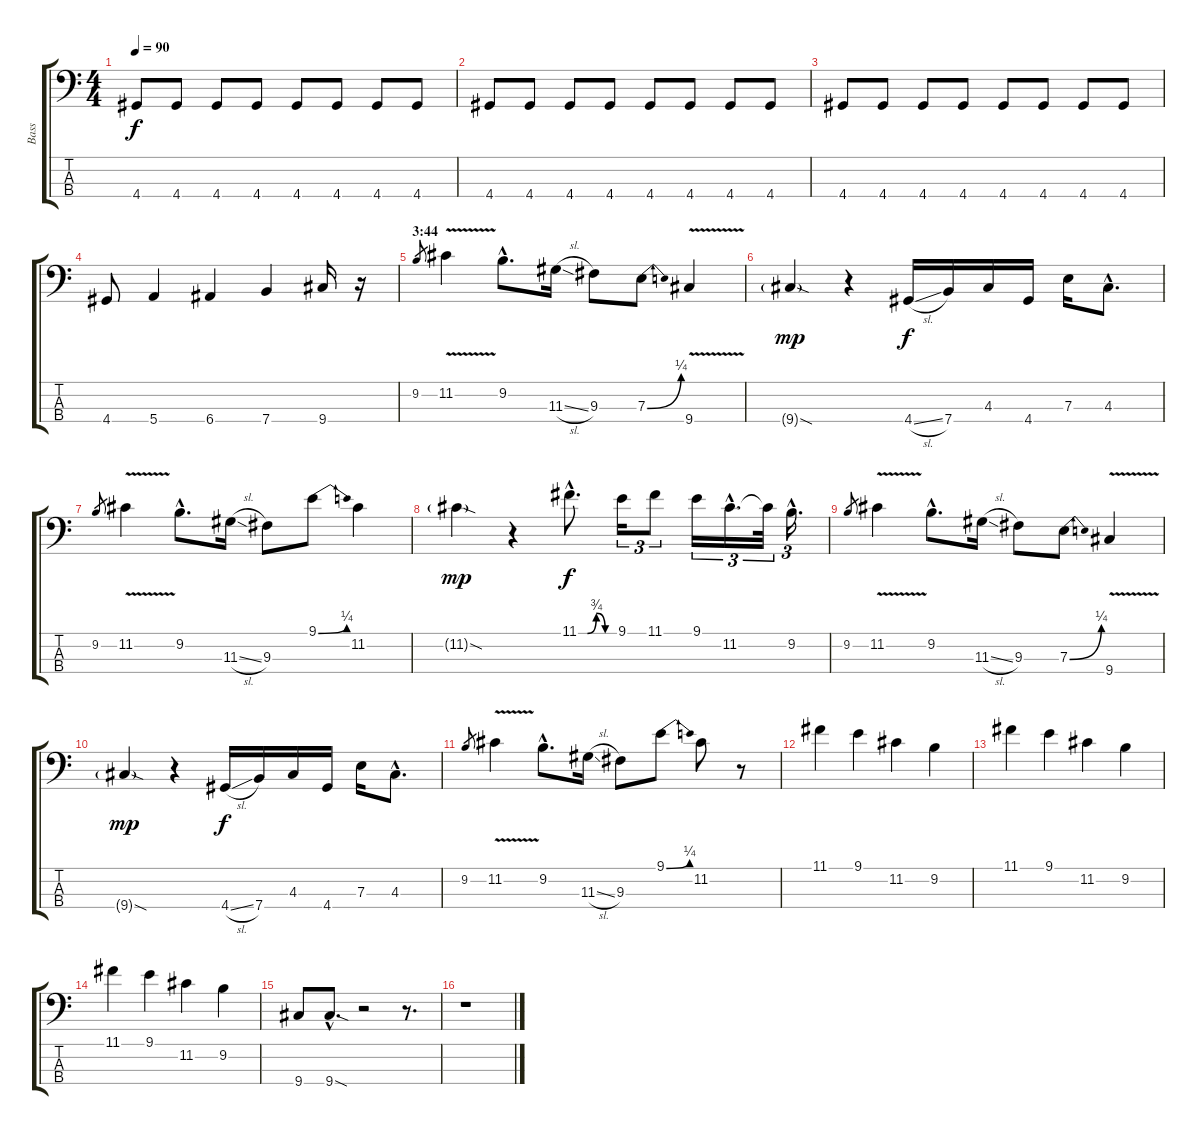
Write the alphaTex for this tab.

\track ("Bass" "Bass") {instrument electricbassfinger}
\staff {score tabs}
\tuning (G2 D2 A1 E1) {hide}
\ts (4 4)
\tempo 90
\clef f4
\ks c
4.4.8{dy f} 4.4.8 4.4.8 4.4.8 4.4.8 4.4.8 4.4.8 4.4.8 |
4.4.8 4.4.8 4.4.8 4.4.8 4.4.8 4.4.8 4.4.8 4.4.8 |
4.4.8 4.4.8 4.4.8 4.4.8 4.4.8 4.4.8 4.4.8 4.4.8 |
4.4.8 5.4.4 6.4.4 7.4.4 9.4.16 r.16 |
\section ("" "3:44")
9.2.8{gr} 11.2{v}.4 9.2{hac}.8{d} 11.3{sl}.16 9.3.8 7.3{be (bend 0 0 60 1)}.8 9.4{v}.4 |
9.4{sod g}.4{dy mp} r.4 4.4{sl}.16{dy f} 7.4.16 4.3.16 4.4.16 7.3.16 4.3{hac}.8{d} |
9.2.8{gr} 11.2{v}.4 9.2{hac}.8{d} 11.3{sl}.16 9.3.8 9.1{be (bend 0 0 60 1)}.8 11.2.4 |
11.2{sod g}.4{dy mp} r.4 11.1{be (custom 0 0 15 0 30 3 45 0 60 0) hac}.8{d dy f} 9.1.16{tu (3 2)} 11.1.8{tu (3 2)} 9.1.16{tu (3 2)} 11.2{hac}.16{d tu (3 2)} 11.2{t}.32{tu (3 2)} 9.2{hac}.16{d tu (3 2)} |
9.2.8{gr} 11.2{v}.4 9.2{hac}.8{d} 11.3{sl}.16 9.3.8 7.3{be (bend 0 0 60 1)}.8 9.4{v}.4 |
9.4{sod g}.4{dy mp} r.4 4.4{sl}.16{dy f} 7.4.16 4.3.16 4.4.16 7.3.16 4.3{hac}.8{d} |
9.2.8{gr} 11.2{v}.4 9.2{hac}.8{d} 11.3{sl}.16 9.3.8 9.1{be (bend 0 0 60 1)}.8 11.2.8 r.8 |
11.1.4 9.1.4 11.2.4 9.2.4 |
11.1.4 9.1.4 11.2.4 9.2.4 |
11.1.4 9.1.4 11.2.4 9.2.4 |
9.4.8 9.4{sod hac}.8{d} r.2 r.8{d} |
r.1
